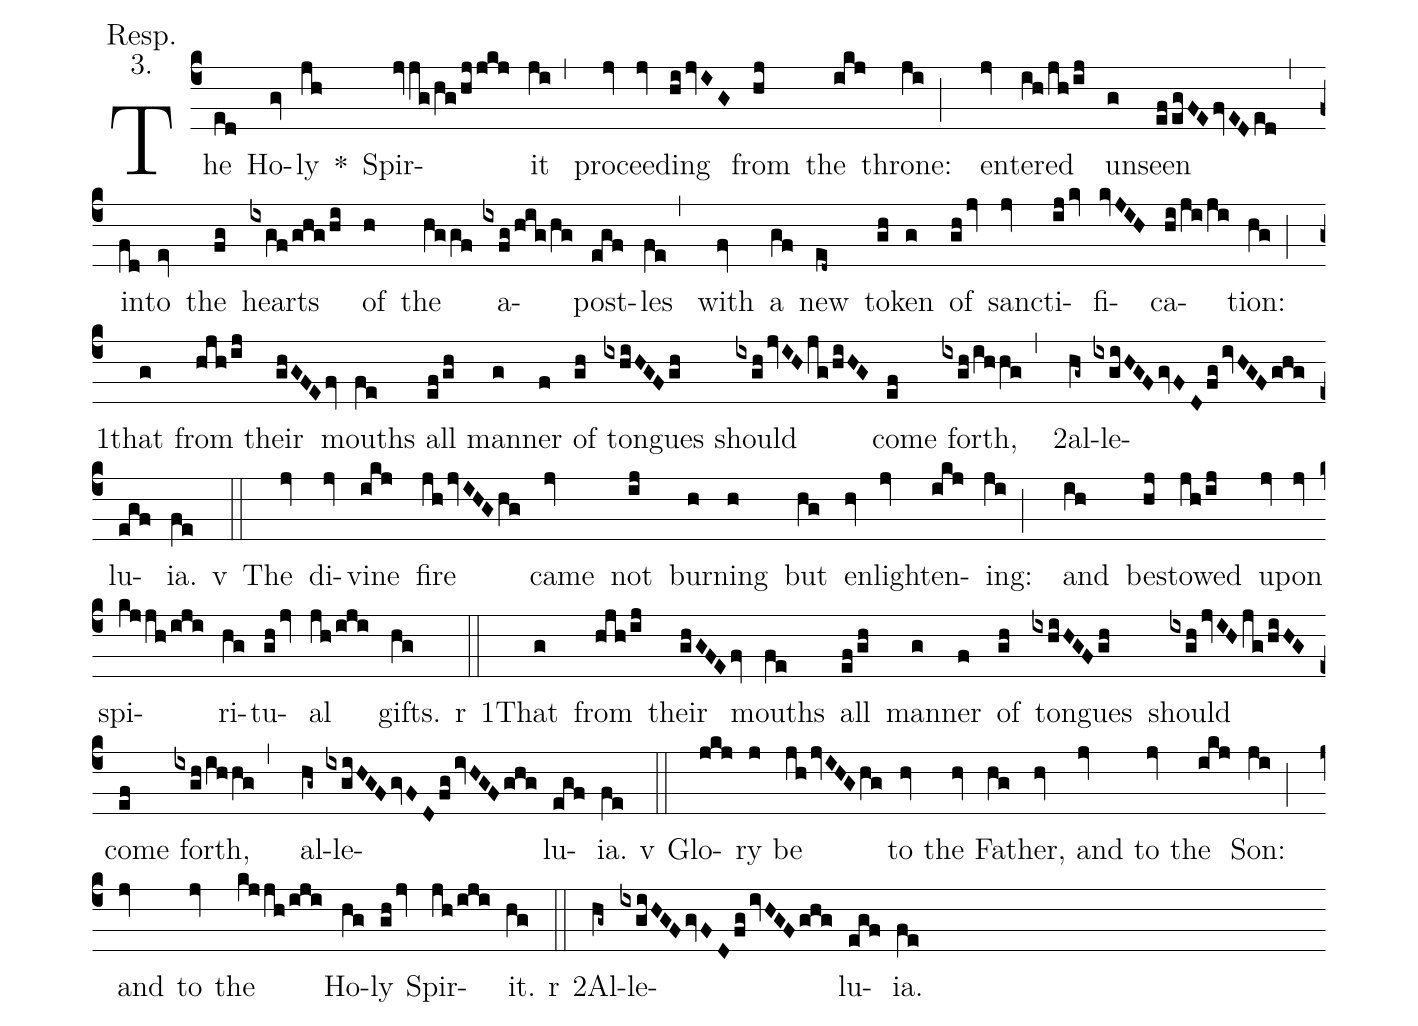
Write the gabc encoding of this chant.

annotation: Resp.;
annotation: 3.;
%%
(c4) The(ed) Ho(gv)ly(jh) <sp>*</sp>() Spir(jvjg/hg/hjjkj)it(ji,) pro(jv)ceed(jv)ing(hijvIG) from(hj) the(ikj) throne:(ji;) en(jv)tered(ih/jh/ij) un(g)seen(ef/egFEfvEDed,) in(fd)to(ev) the(fg) hearts(ixgf/ghg/hi) of(h) the(hggf) a(ixfg/hig/hg)post(egf)les(fe,) with(fv) a(gf) new(ed~) to(gh)ken(g) of(ghjv) sanc(jv)ti(ijkv)fi(kvJIH)ca(hi/ji/ji)tion:(hg;) <sp>1</sp>that(g) from(hjh/ij) their(ghGFEfv) mouths(fe) all(ef/gh) man(g)ner(f) of(gh) tongues(ixhiHGFgh) should(ixghjvIHjg/hiHG) come(ef) forth,(ixgh/ihhg,) <sp>2</sp>al(hg~)le(ixgiHGFgvFDfgivHGFghg)lu(egf)ia.(fe)

<sp>v</sp>(::) The(jv) di(jv)vine(ikj) fire(jhjvIHGhg) came(jv) not(ij) burn(h)ing(h) but(hg) en(hv)light(jv)en(ikj)ing:(ji;) and(ih) be(hj)stowed(jh/ij) u(jv)pon(jv) spi(kjjh/iji)ri(hg)tu(ghjv)al(jh/iji) gifts.(hg)

<sp>r</sp>(::) <sp>1</sp>That(g) from(hjh/ij) their(ghGFEfv) mouths(fe) all(ef/gh) man(g)ner(f) of(gh) tongues(ixhiHGFgh) should(ixghjvIHjg/hiHG) come(ef) forth,(ixgh/ihhg,) al(hg~)le(ixgiHGFgvFDfgivHGFghg)lu(egf)ia.(fe)

<sp>v</sp>(::) Glo(jkj)ry(j) be(jhjvIHGhg) to(hv) the(hv) Fa(hg)ther,(hv) and(jv) to(jv) the(ikj) Son:(ji;) and(jv) to(jv) the(kjjh/iji) Ho(hg)ly(ghjv) Spir(jh/iji)it.(hg)

<sp>r</sp>(::) <sp>2</sp>Al(hg~)le(ixgiHGFgvFDfgivHGFghg)lu(egf)ia.(fe)
